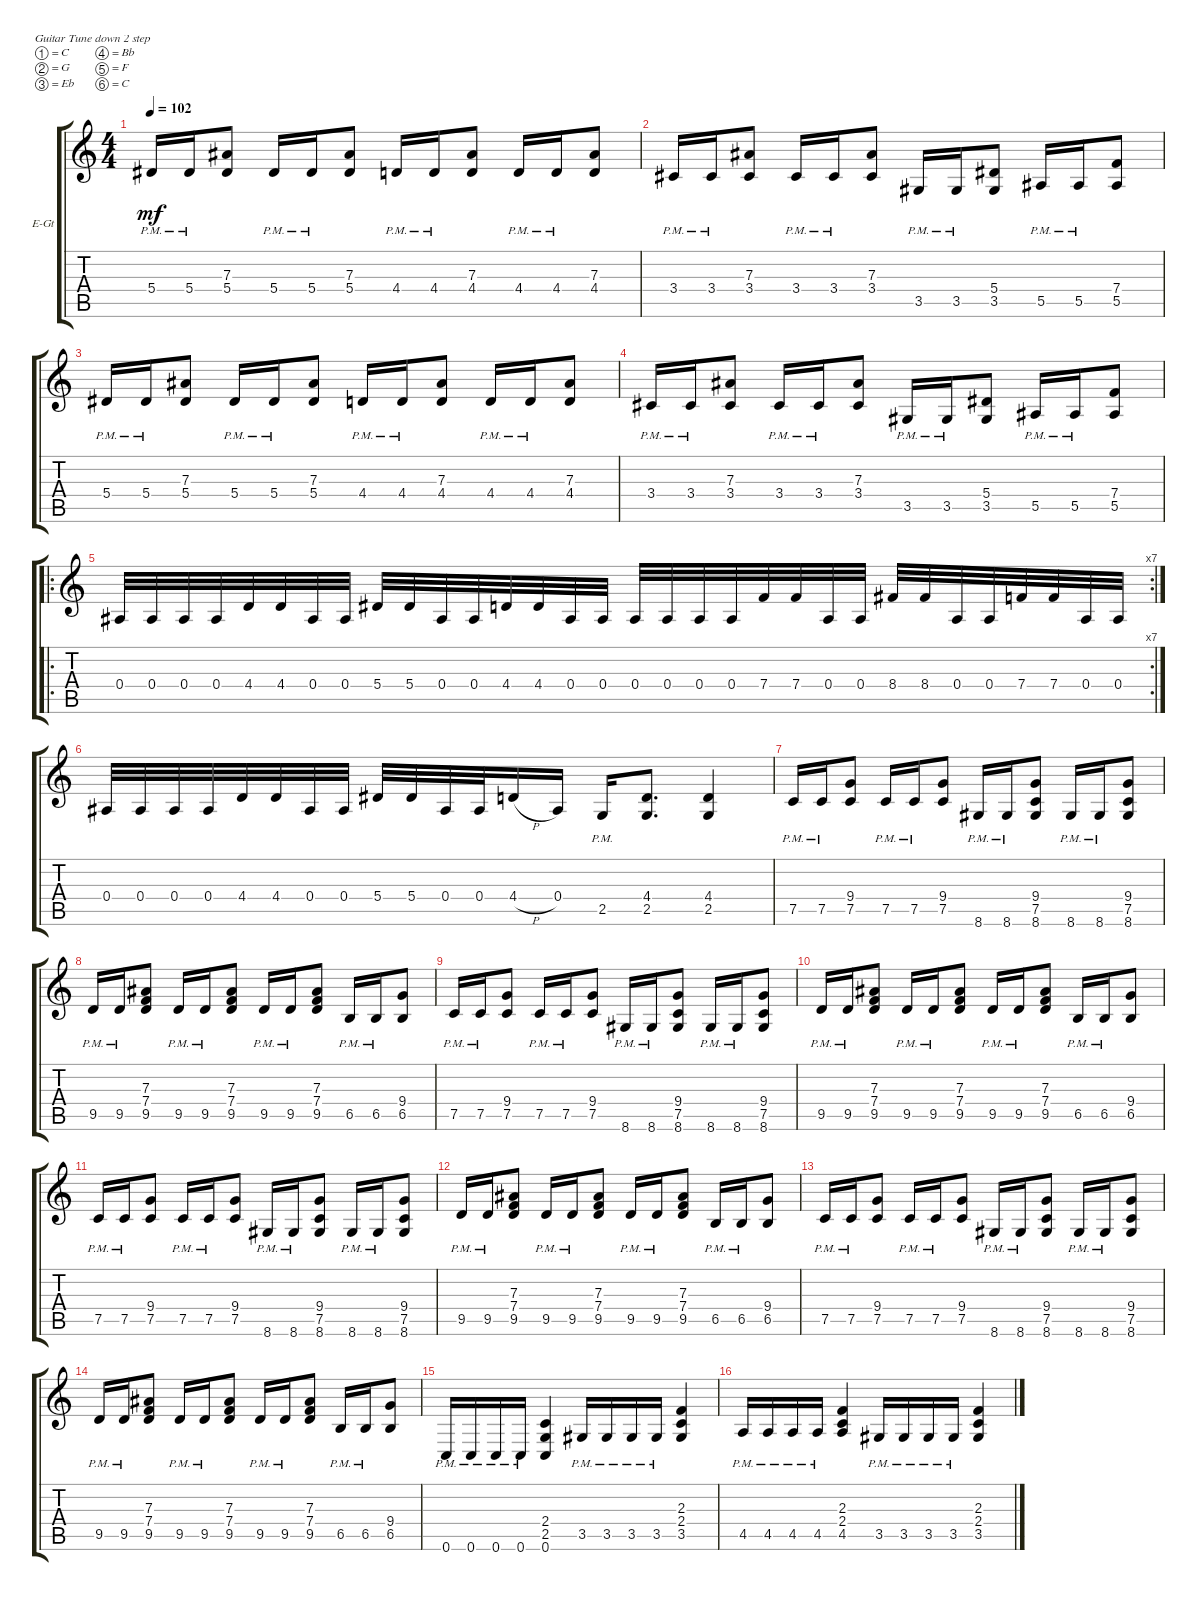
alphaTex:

\bracketExtendMode groupsimilarinstruments
\firstSystemTrackNameOrientation horizontal
\otherSystemsTrackNameOrientation horizontal
\track ("Gtr3" "E-Gt") {instrument distortionguitar}
\staff {score tabs}
\tuning (C4 G3 Eb3 Bb2 F2 C2)
\ts (4 4)
\tempo 102
\clef g2
\ks c
5.4{pm}.16{dy mf} 5.4{pm}.16 (5.4 7.3).8 5.4{pm}.16 5.4{pm}.16 (5.4 7.3).8 4.4{pm}.16 4.4{pm}.16 (4.4 7.3).8 4.4{pm}.16 4.4{pm}.16 (4.4 7.3).8 |
3.4{pm}.16 3.4{pm}.16 (3.4 7.3).8 3.4{pm}.16 3.4{pm}.16 (3.4 7.3).8 3.5{pm}.16 3.5{pm}.16 (3.5 5.4).8 5.5{pm}.16 5.5{pm}.16 (5.5 7.4).8 |
5.4{pm}.16 5.4{pm}.16 (5.4 7.3).8 5.4{pm}.16 5.4{pm}.16 (5.4 7.3).8 4.4{pm}.16 4.4{pm}.16 (4.4 7.3).8 4.4{pm}.16 4.4{pm}.16 (4.4 7.3).8 |
3.4{pm}.16 3.4{pm}.16 (3.4 7.3).8 3.4{pm}.16 3.4{pm}.16 (3.4 7.3).8 3.5{pm}.16 3.5{pm}.16 (3.5 5.4).8 5.5{pm}.16 5.5{pm}.16 (5.5 7.4).8 |
\ro
\rc 7
0.4.32 0.4.32 0.4.32 0.4.32 4.4.32 4.4.32 0.4.32 0.4.32 5.4.32 5.4.32 0.4.32 0.4.32 4.4.32 4.4.32 0.4.32 0.4.32 0.4.32 0.4.32 0.4.32 0.4.32 7.4.32 7.4.32 0.4.32 0.4.32 8.4.32 8.4.32 0.4.32 0.4.32 7.4.32 7.4.32 0.4.32 0.4.32 |
0.4.32 0.4.32 0.4.32 0.4.32 4.4.32 4.4.32 0.4.32 0.4.32 5.4.32 5.4.32 0.4.32 0.4.32 4.4{h}.16 0.4.16 2.5{pm}.16 (2.5 4.4).8{d} (2.5 4.4).4 |
7.5{pm}.16 7.5{pm}.16 (7.5 9.4).8 7.5{pm}.16 7.5{pm}.16 (7.5 9.4).8 8.6{pm}.16 8.6{pm}.16 (8.6 7.5 9.4).8 8.6{pm}.16 8.6{pm}.16 (8.6 7.5 9.4).8 |
9.5{pm}.16 9.5{pm}.16 (9.5 7.4 7.3).8 9.5{pm}.16 9.5{pm}.16 (9.5 7.4 7.3).8 9.5{pm}.16 9.5{pm}.16 (9.5 7.4 7.3).8 6.5{pm}.16 6.5{pm}.16 (6.5 9.4).8 |
7.5{pm}.16 7.5{pm}.16 (7.5 9.4).8 7.5{pm}.16 7.5{pm}.16 (7.5 9.4).8 8.6{pm}.16 8.6{pm}.16 (8.6 7.5 9.4).8 8.6{pm}.16 8.6{pm}.16 (8.6 7.5 9.4).8 |
9.5{pm}.16 9.5{pm}.16 (9.5 7.4 7.3).8 9.5{pm}.16 9.5{pm}.16 (9.5 7.4 7.3).8 9.5{pm}.16 9.5{pm}.16 (9.5 7.4 7.3).8 6.5{pm}.16 6.5{pm}.16 (6.5 9.4).8 |
7.5{pm}.16 7.5{pm}.16 (7.5 9.4).8 7.5{pm}.16 7.5{pm}.16 (7.5 9.4).8 8.6{pm}.16 8.6{pm}.16 (8.6 7.5 9.4).8 8.6{pm}.16 8.6{pm}.16 (8.6 7.5 9.4).8 |
9.5{pm}.16 9.5{pm}.16 (9.5 7.4 7.3).8 9.5{pm}.16 9.5{pm}.16 (9.5 7.4 7.3).8 9.5{pm}.16 9.5{pm}.16 (9.5 7.4 7.3).8 6.5{pm}.16 6.5{pm}.16 (6.5 9.4).8 |
7.5{pm}.16 7.5{pm}.16 (7.5 9.4).8 7.5{pm}.16 7.5{pm}.16 (7.5 9.4).8 8.6{pm}.16 8.6{pm}.16 (8.6 7.5 9.4).8 8.6{pm}.16 8.6{pm}.16 (8.6 7.5 9.4).8 |
9.5{pm}.16 9.5{pm}.16 (9.5 7.4 7.3).8 9.5{pm}.16 9.5{pm}.16 (9.5 7.4 7.3).8 9.5{pm}.16 9.5{pm}.16 (9.5 7.4 7.3).8 6.5{pm}.16 6.5{pm}.16 (6.5 9.4).8 |
0.6{pm}.16 0.6{pm}.16 0.6{pm}.16 0.6{pm}.16 (0.6 2.5 2.4).4 3.5{pm}.16 3.5{pm}.16 3.5{pm}.16 3.5{pm}.16 (3.5 2.4 2.3).4 |
4.5{pm}.16 4.5{pm}.16 4.5{pm}.16 4.5{pm}.16 (4.5 2.4 2.3).4 3.5{pm}.16 3.5{pm}.16 3.5{pm}.16 3.5{pm}.16 (3.5 2.4 2.3).4
